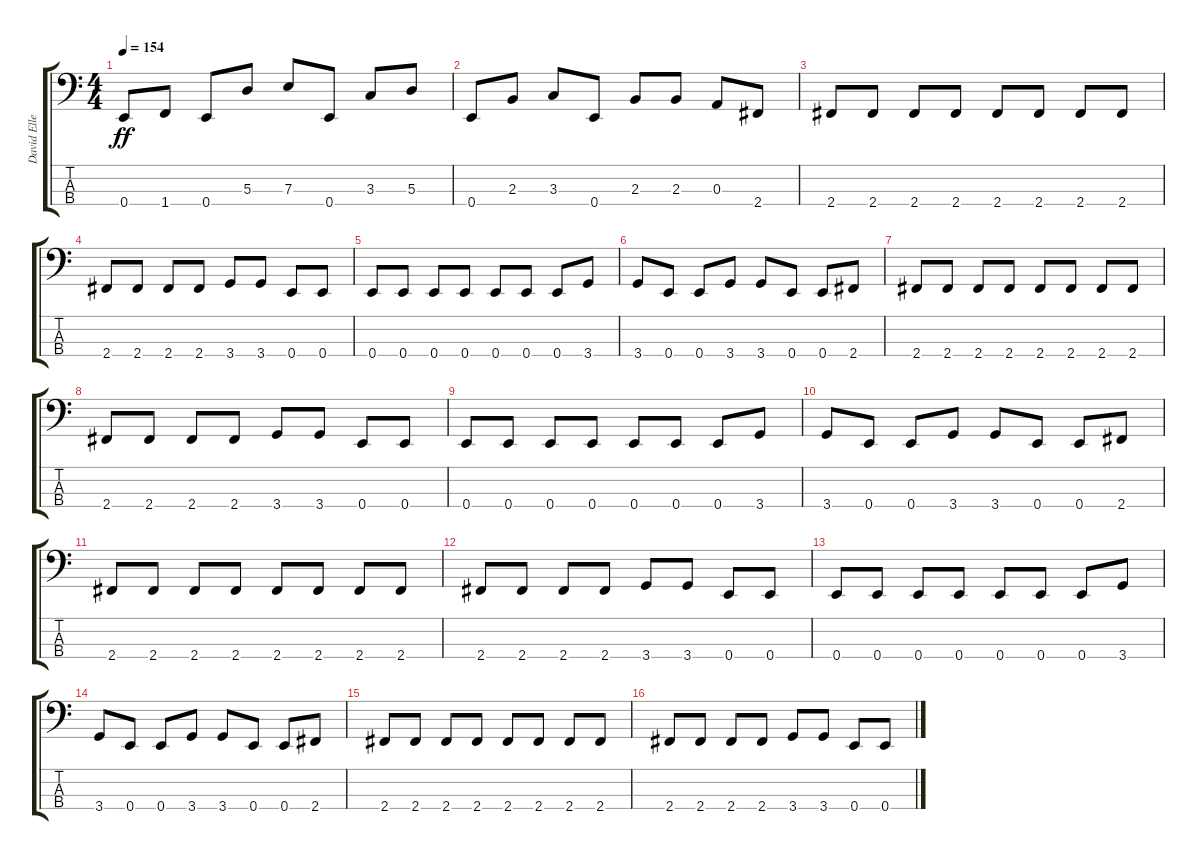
\track ("David Ellefson" "David Elle") {instrument electricbasspick}
\staff {score tabs}
\tuning (G2 D2 A1 E1) {hide}
\ts (4 4)
\tempo 154
\clef f4
\ks c
0.4.8{dy ff} 1.4.8 0.4.8 5.3.8 7.3.8 0.4.8 3.3.8 5.3.8 |
0.4.8 2.3.8 3.3.8 0.4.8 2.3.8 2.3.8 0.3.8 2.4.8 |
2.4.8 2.4.8 2.4.8 2.4.8 2.4.8 2.4.8 2.4.8 2.4.8 |
2.4.8 2.4.8 2.4.8 2.4.8 3.4.8 3.4.8 0.4.8 0.4.8 |
0.4.8 0.4.8 0.4.8 0.4.8 0.4.8 0.4.8 0.4.8 3.4.8 |
3.4.8 0.4.8 0.4.8 3.4.8 3.4.8 0.4.8 0.4.8 2.4.8 |
2.4.8 2.4.8 2.4.8 2.4.8 2.4.8 2.4.8 2.4.8 2.4.8 |
2.4.8 2.4.8 2.4.8 2.4.8 3.4.8 3.4.8 0.4.8 0.4.8 |
0.4.8 0.4.8 0.4.8 0.4.8 0.4.8 0.4.8 0.4.8 3.4.8 |
3.4.8 0.4.8 0.4.8 3.4.8 3.4.8 0.4.8 0.4.8 2.4.8 |
2.4.8 2.4.8 2.4.8 2.4.8 2.4.8 2.4.8 2.4.8 2.4.8 |
2.4.8 2.4.8 2.4.8 2.4.8 3.4.8 3.4.8 0.4.8 0.4.8 |
0.4.8 0.4.8 0.4.8 0.4.8 0.4.8 0.4.8 0.4.8 3.4.8 |
3.4.8 0.4.8 0.4.8 3.4.8 3.4.8 0.4.8 0.4.8 2.4.8 |
2.4.8 2.4.8 2.4.8 2.4.8 2.4.8 2.4.8 2.4.8 2.4.8 |
2.4.8 2.4.8 2.4.8 2.4.8 3.4.8 3.4.8 0.4.8 0.4.8
